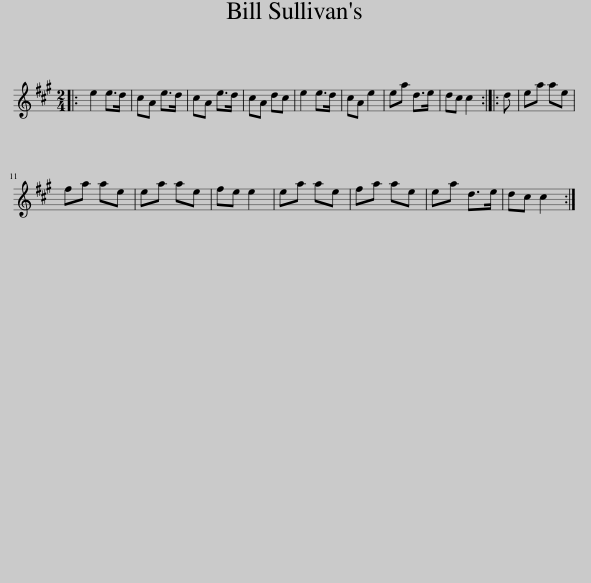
X:1
L:1/8
M:2/4
I:linebreak $
K:A
V:1 treble
V:1
|: e2 e>d | cA e>d | cA e>d | cA dc | e2 e>d | %5
 cA e2 | ea d>e | dc c2 :: d | ea ae |$ %10
 fa ae | ea ae | fe e2 | ea ae | fa ae | %15
 ea d>e | dc c2 :| %17
